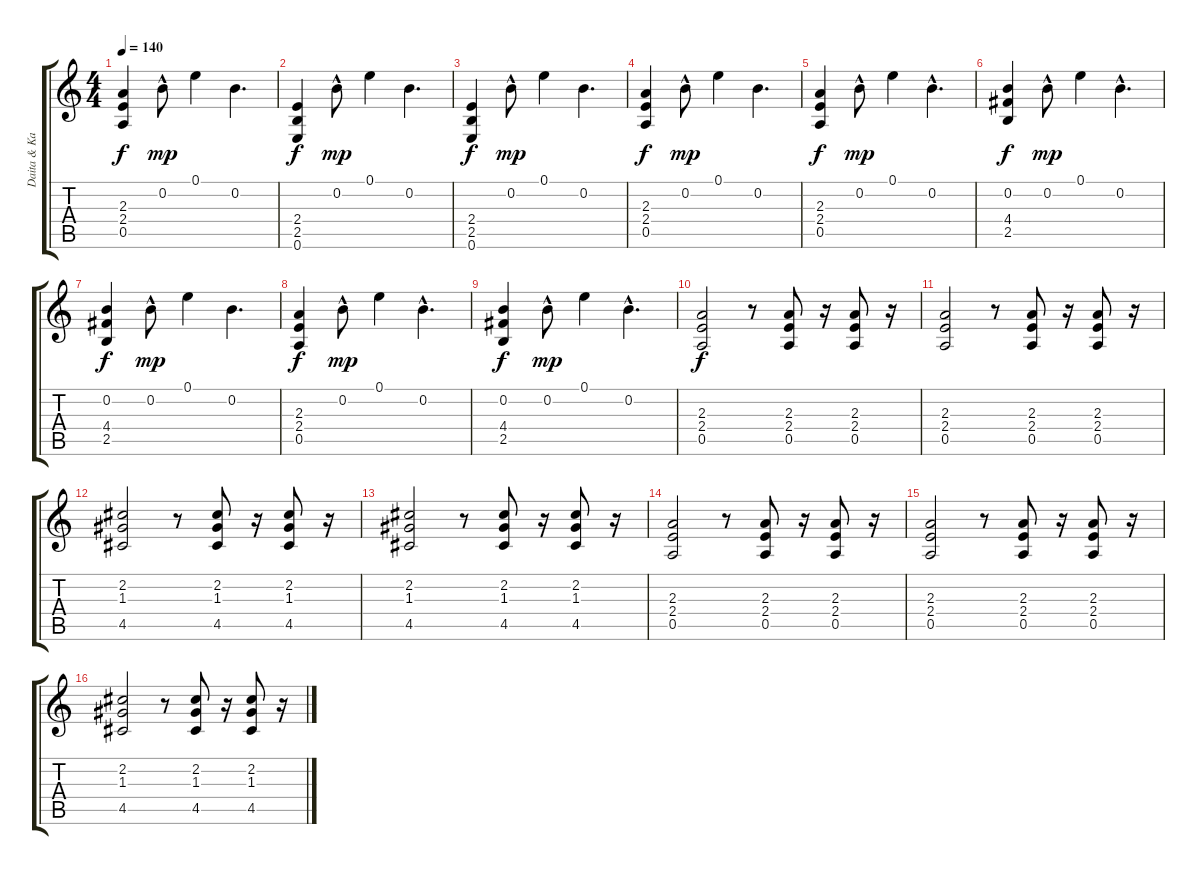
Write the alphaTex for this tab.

\track ("Daita & Kazuma" "Daita & Ka") {instrument distortionguitar}
\staff {score tabs}
\tuning (E4 B3 G3 D3 A2 E2) {hide}
\ts (4 4)
\tempo 140
\clef g2
\ks c
(2.3 2.4 0.5).4{dy f} 0.2{hac}.8{dy mp} 0.1.4 0.2.4{d} |
(2.4 2.5 0.6).4{dy f} 0.2{hac}.8{dy mp} 0.1.4 0.2.4{d} |
(2.4 2.5 0.6).4{dy f} 0.2{hac}.8{dy mp} 0.1.4 0.2.4{d} |
(2.3 2.4 0.5).4{dy f} 0.2{hac}.8{dy mp} 0.1.4 0.2.4{d} |
(2.3 2.4 0.5).4{dy f} 0.2{hac}.8{dy mp} 0.1.4 0.2{hac}.4{d} |
(0.2 4.4 2.5).4{dy f} 0.2{hac}.8{dy mp} 0.1.4 0.2{hac}.4{d} |
(0.2 4.4 2.5).4{dy f} 0.2{hac}.8{dy mp} 0.1.4 0.2.4{d} |
(2.3 2.4 0.5).4{dy f} 0.2{hac}.8{dy mp} 0.1.4 0.2{hac}.4{d} |
(0.2 4.4 2.5).4{dy f} 0.2{hac}.8{dy mp} 0.1.4 0.2{hac}.4{d} |
(2.3 2.4 0.5).2{dy f} r.8 (2.3 2.4 0.5).8 r.16 (2.3 2.4 0.5).8 r.16 |
(2.3 2.4 0.5).2 r.8 (2.3 2.4 0.5).8 r.16 (2.3 2.4 0.5).8 r.16 |
(2.2 1.3 4.5).2 r.8 (2.2 1.3 4.5).8 r.16 (2.2 1.3 4.5).8 r.16 |
(2.2 1.3 4.5).2 r.8 (2.2 1.3 4.5).8 r.16 (2.2 1.3 4.5).8 r.16 |
(2.3 2.4 0.5).2 r.8 (2.3 2.4 0.5).8 r.16 (2.3 2.4 0.5).8 r.16 |
(2.3 2.4 0.5).2 r.8 (2.3 2.4 0.5).8 r.16 (2.3 2.4 0.5).8 r.16 |
(2.2 1.3 4.5).2 r.8 (2.2 1.3 4.5).8 r.16 (2.2 1.3 4.5).8 r.16
